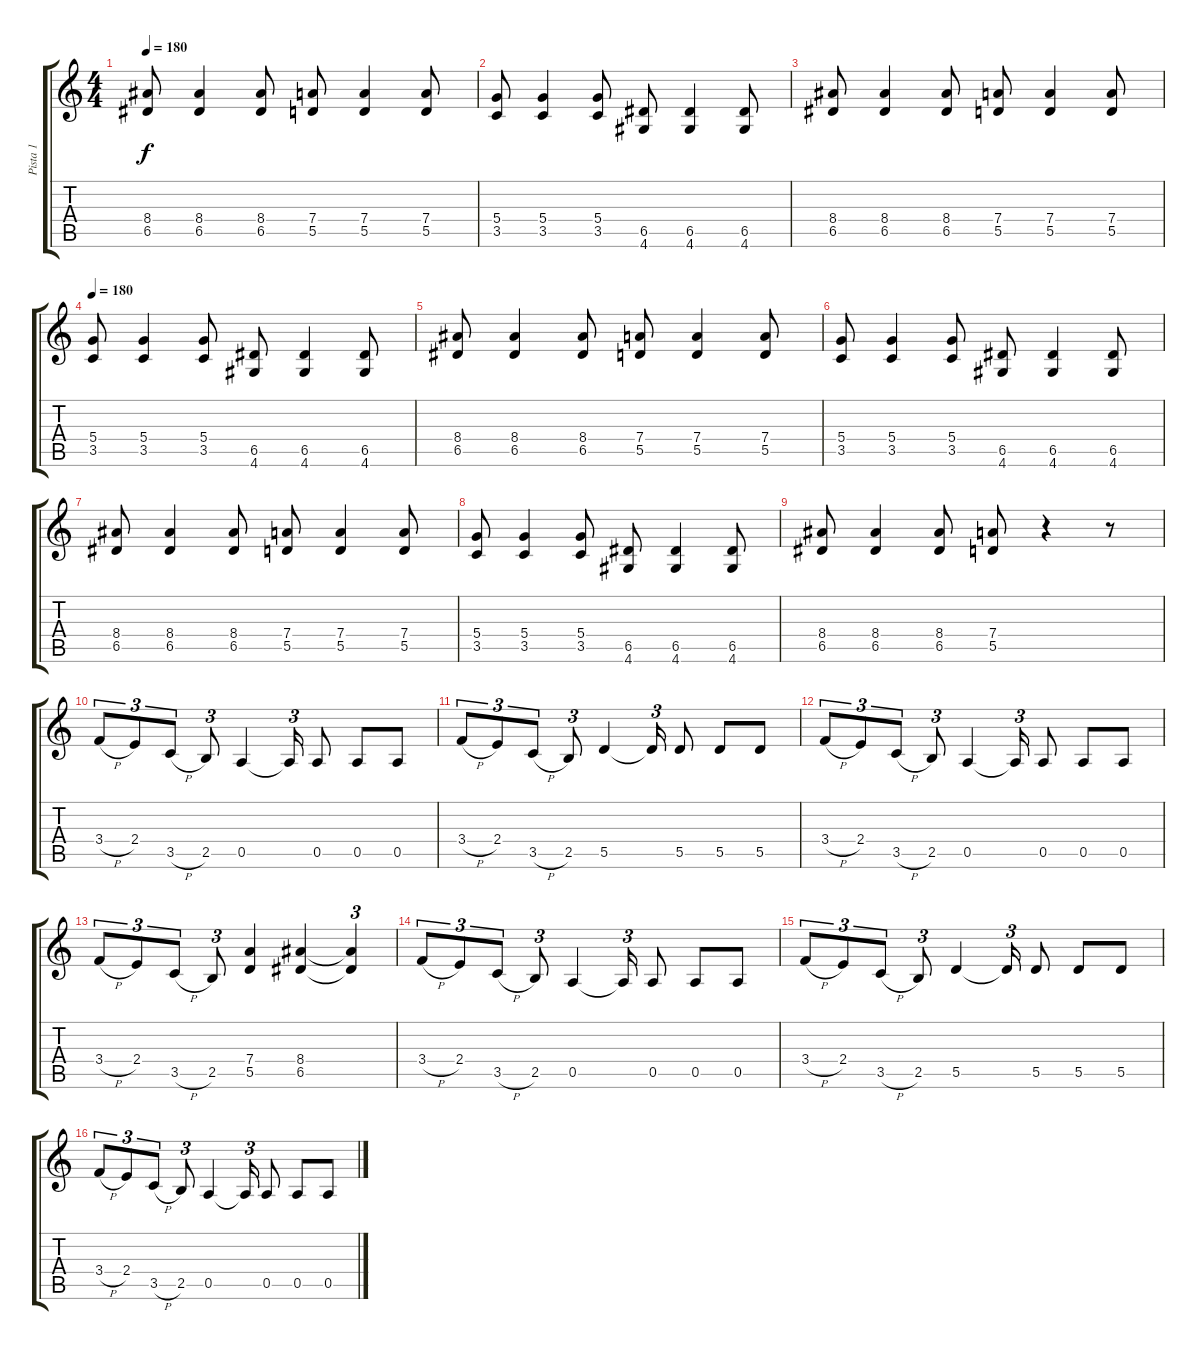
\track ("Pista 1" "Pista 1") {instrument distortionguitar}
\staff {score tabs}
\tuning (E4 B3 G3 D3 A2 E2) {hide}
\ts (4 4)
\tempo 180
\clef g2
\ks c
(8.4 6.5).8{dy f} (8.4 6.5).4 (8.4 6.5).8 (7.4 5.5).8 (7.4 5.5).4 (7.4 5.5).8 |
(5.4 3.5).8 (5.4 3.5).4 (5.4 3.5).8 (6.5 4.6).8 (6.5 4.6).4 (6.5 4.6).8 |
(8.4 6.5).8 (8.4 6.5).4 (8.4 6.5).8 (7.4 5.5).8 (7.4 5.5).4 (7.4 5.5).8 |
\tempo 180
(5.4 3.5).8 (5.4 3.5).4 (5.4 3.5).8 (6.5 4.6).8 (6.5 4.6).4 (6.5 4.6).8 |
(8.4 6.5).8 (8.4 6.5).4 (8.4 6.5).8 (7.4 5.5).8 (7.4 5.5).4 (7.4 5.5).8 |
(5.4 3.5).8 (5.4 3.5).4 (5.4 3.5).8 (6.5 4.6).8 (6.5 4.6).4 (6.5 4.6).8 |
(8.4 6.5).8 (8.4 6.5).4 (8.4 6.5).8 (7.4 5.5).8 (7.4 5.5).4 (7.4 5.5).8 |
(5.4 3.5).8 (5.4 3.5).4 (5.4 3.5).8 (6.5 4.6).8 (6.5 4.6).4 (6.5 4.6).8 |
(8.4 6.5).8 (8.4 6.5).4 (8.4 6.5).8 (7.4 5.5).8 r.4 r.8 |
3.4{h}.8{tu (3 2)} 2.4.8{tu (3 2)} 3.5{h}.8{tu (3 2)} 2.5.8{tu (3 2)} 0.5.4 0.5{t}.16{tu (3 2)} 0.5.8 0.5.8 0.5.8 |
3.4{h}.8{tu (3 2)} 2.4.8{tu (3 2)} 3.5{h}.8{tu (3 2)} 2.5.8{tu (3 2)} 5.5.4 5.5{t}.16{tu (3 2)} 5.5.8 5.5.8 5.5.8 |
3.4{h}.8{tu (3 2)} 2.4.8{tu (3 2)} 3.5{h}.8{tu (3 2)} 2.5.8{tu (3 2)} 0.5.4 0.5{t}.16{tu (3 2)} 0.5.8 0.5.8 0.5.8 |
3.4{h}.8{tu (3 2)} 2.4.8{tu (3 2)} 3.5{h}.8{tu (3 2)} 2.5.8{tu (3 2)} (7.4 5.5).4 (8.4 6.5).4 (8.4{t} 6.5{t}).4{tu (3 2)} |
3.4{h}.8{tu (3 2)} 2.4.8{tu (3 2)} 3.5{h}.8{tu (3 2)} 2.5.8{tu (3 2)} 0.5.4 0.5{t}.16{tu (3 2)} 0.5.8 0.5.8 0.5.8 |
3.4{h}.8{tu (3 2)} 2.4.8{tu (3 2)} 3.5{h}.8{tu (3 2)} 2.5.8{tu (3 2)} 5.5.4 5.5{t}.16{tu (3 2)} 5.5.8 5.5.8 5.5.8 |
3.4{h}.8{tu (3 2)} 2.4.8{tu (3 2)} 3.5{h}.8{tu (3 2)} 2.5.8{tu (3 2)} 0.5.4 0.5{t}.16{tu (3 2)} 0.5.8 0.5.8 0.5.8
